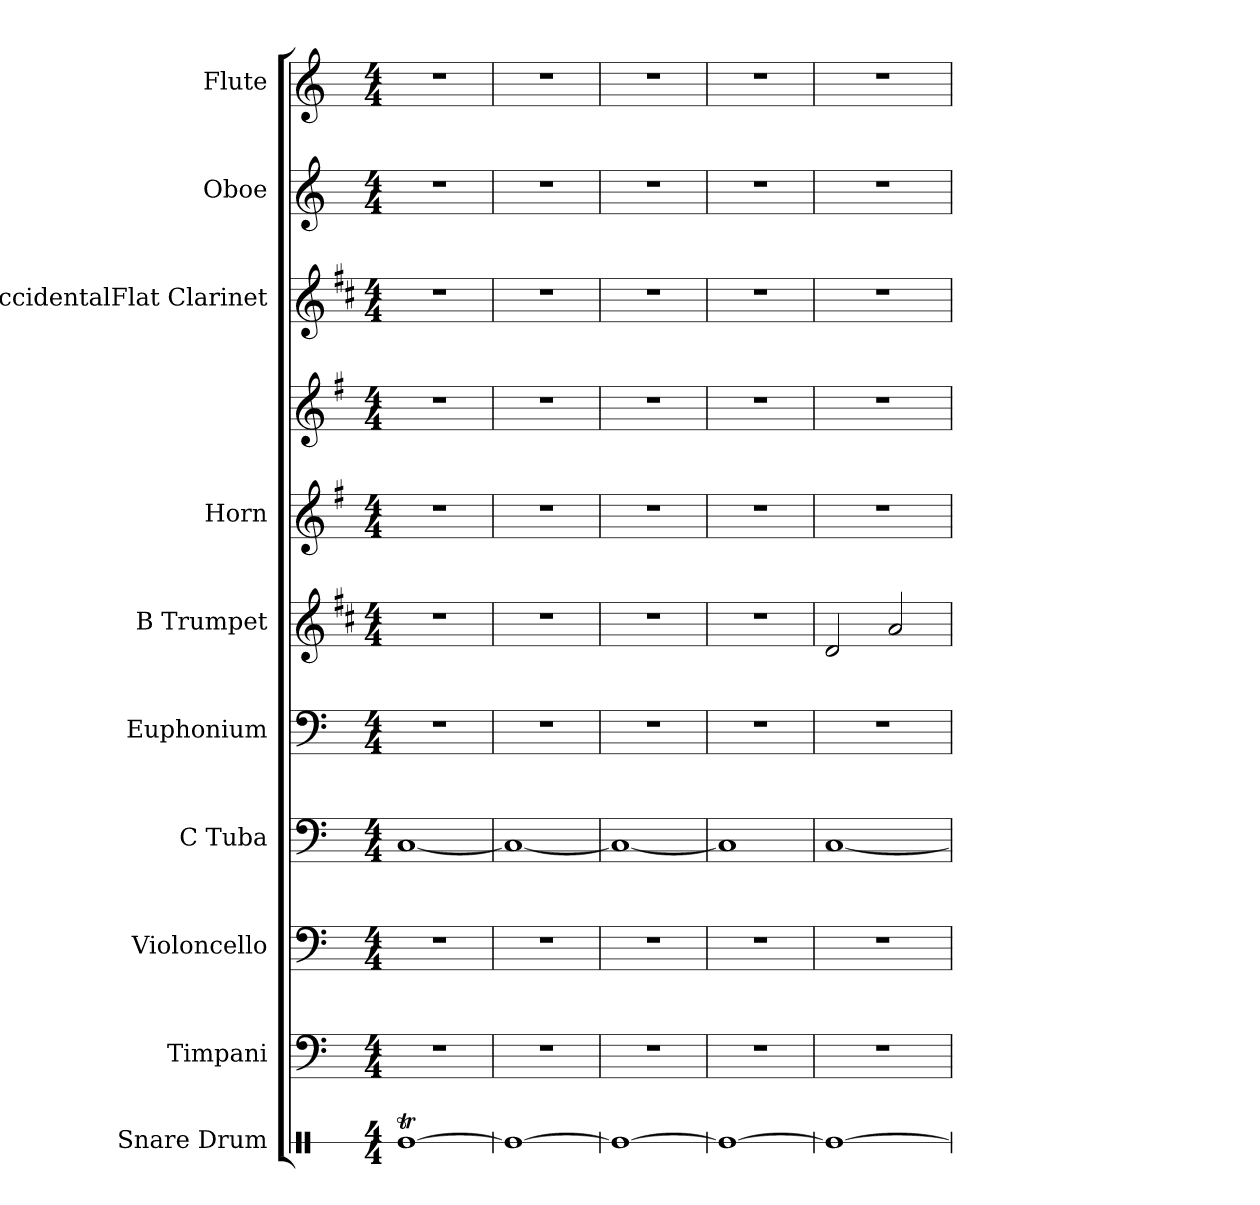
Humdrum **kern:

**kern	**kern	**kern	**kern	**kern	**kern	**kern	**kern	**kern	**kern	**kern
*part10	*part9	*part8	*part7	*part6	*part5	*part4	*part4	*part3	*part2	*part1
*staff11	*staff10	*staff9	*staff8	*staff7	*staff6	*staff5	*staff4	*staff3	*staff2	*staff1
*I"Snare Drum	*I"Timpani	*I"Violoncello	*I"C Tuba	*I"Euphonium	*I"B Trumpet	*I"Horn	*	*I"BaccidentalFlat Clarinet	*I"Oboe	*I"Flute
*I'Sn. Dr.	*I'Timp.	*I'Vlc.	*I'C Tu.	*I'Eu.	*I'B Tpt.	*I'Hn.	*	*I'BaccidentalFlat Cl.	*I'Ob.	*I'Fl.
*stria1	*	*	*	*	*	*	*	*	*	*
*clefX	*clefF4	*clefF4	*clefF4	*clefF4	*clefG2	*clefG2	*clefG2	*clefG2	*clefG2	*clefG2
*	*	*	*	*	*ITrd1c2	*ITrd4c7	*ITrd4c7	*ITrd1c2	*	*
*k[]	*k[]	*k[]	*k[]	*k[]	*k[]	*k[]	*k[]	*k[]	*k[]	*k[]
*M4/4	*M4/4	*M4/4	*M4/4	*M4/4	*M4/4	*M4/4	*M4/4	*M4/4	*M4/4	*M4/4
=1	=1	=1	=1	=1	=1	=1	=1	=1	=1	=1
[1Ret	1r	1r	[1C	1r	1r	1r	1r	1r	1r	1r
=2	=2	=2	=2	=2	=2	=2	=2	=2	=2	=2
1Re_	1r	1r	1C_	1r	1r	1r	1r	1r	1r	1r
=3	=3	=3	=3	=3	=3	=3	=3	=3	=3	=3
1Re_	1r	1r	1C_	1r	1r	1r	1r	1r	1r	1r
=4	=4	=4	=4	=4	=4	=4	=4	=4	=4	=4
1Re_	1r	1r	1C]	1r	1r	1r	1r	1r	1r	1r
=5	=5	=5	=5	=5	=5	=5	=5	=5	=5	=5
1Re_	1r	1r	[1C	1r	2c/	1r	1r	1r	1r	1r
.	.	.	.	.	2g/	.	.	.	.	.
=	=	=	=	=	=	=	=	=	=	=
*-	*-	*-	*-	*-	*-	*-	*-	*-	*-	*-
